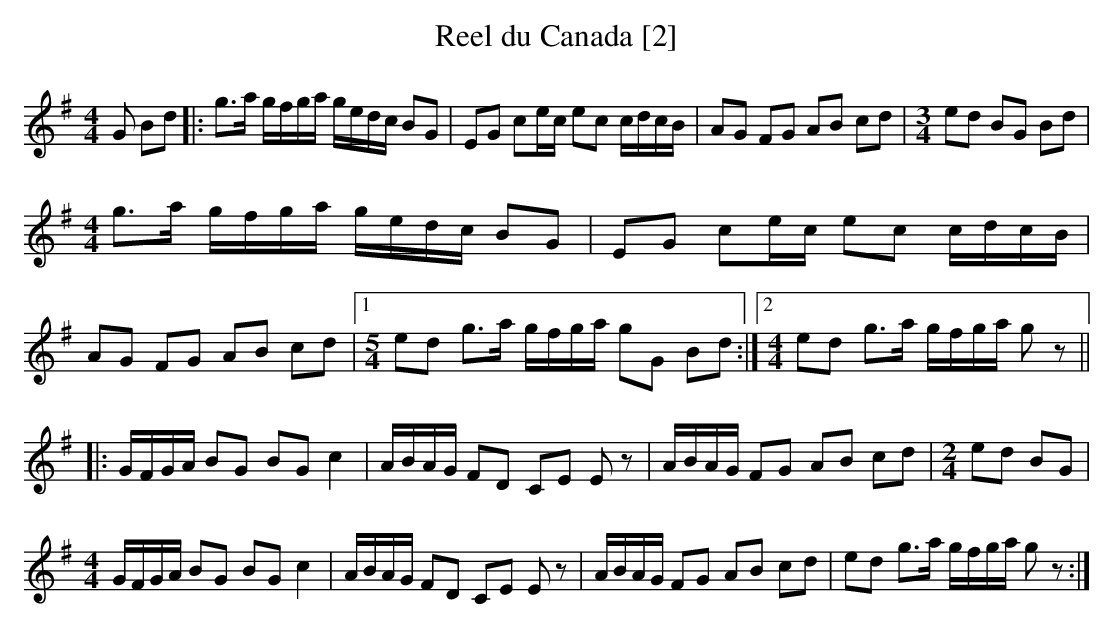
X:1
T:Reel du Canada [2]
M:4/4
L:1/8
K:G
G Bd|:g>a g/f/g/a/ g/e/d/c/ BG|EG ce/c/ ec c/d/c/B/|AG FG AB cd|[M:3/4]ed BG Bd|
[M:4/4]g>a g/f/g/a/ g/e/d/c/ BG|EG ce/c/ ec c/d/c/B/|AG FG AB cd|1[M:5/4]ed g>a g/f/g/a/ gG Bd:|2 [M:4/4]ed g>a g/f/g/a/ gz||
|:G/F/G/A/ BG BG c2|A/B/A/G/ FD CE Ez|A/B/A/G/ FG AB cd|[M:2/4]ed BG|
[M:4/4] G/F/G/A/ BG BG c2|A/B/A/G/ FD CE Ez|A/B/A/G/ FG AB cd|ed g>a g/f/g/a/ gz:|]
